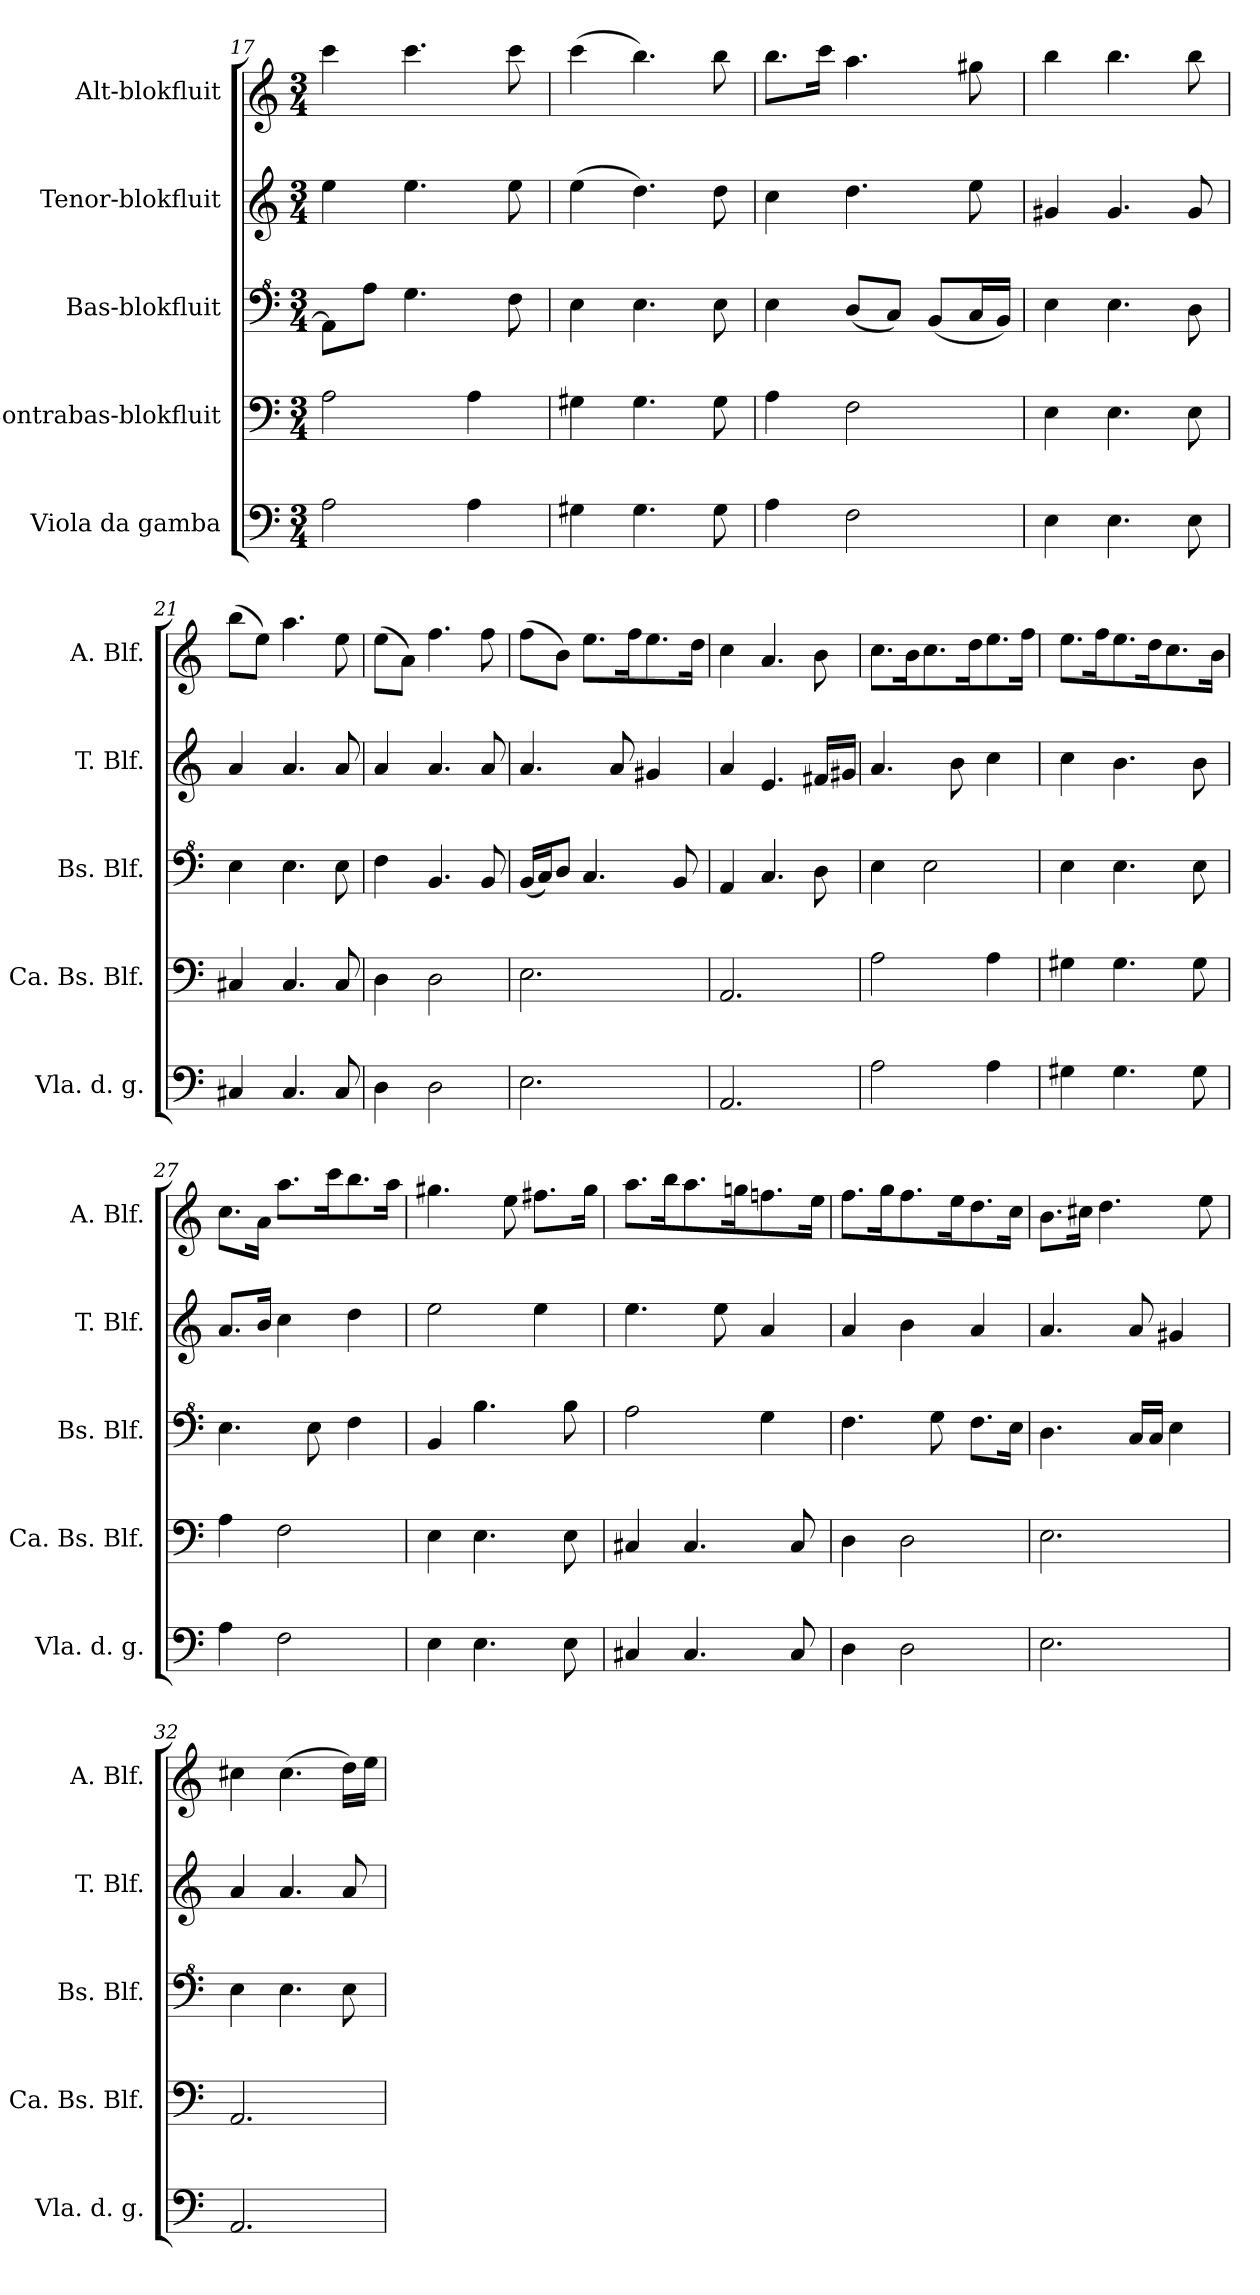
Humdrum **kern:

**kern	**kern	**kern	**kern	**kern
*part5	*part4	*part3	*part2	*part1
*staff5	*staff4	*staff3	*staff2	*staff1
*I"Viola da gamba	*I"Contrabas-blokfluit	*I"Bas-blokfluit	*I"Tenor-blokfluit	*I"Alt-blokfluit
*I'Vla. d. g.	*I'Ca. Bs. Blf.	*I'Bs. Blf.	*I'T. Blf.	*I'A. Blf.
*clefF4	*clefF4	*clefF^4	*clefG2	*clefG2
*k[]	*k[]	*k[]	*k[]	*k[]
*M3/4	*M3/4	*M3/4	*M3/4	*M3/4
=17	=17	=17	=17	=17
2A\	2A\	8A\L]	4ee\	4ccc\
.	.	8a\J	.	.
.	.	4.g\	4.ee\	4.ccc\
4A\	4A\	.	.	.
.	.	8f\	8ee\	8ccc\
=18	=18	=18	=18	=18
4G#X\	4G#X\	4e\	(>4ee\	(>4ccc\
4.G#\	4.G#\	4.e\	4.dd\)	4.bb\)
8G#\	8G#\	8e\	8dd\	8bb\
=19	=19	=19	=19	=19
4A\	4A\	4e\	4cc\	8.bb\L
.	.	.	.	16ccc\Jk
2F\	2F\	(<8d/L	4.dd\	4.aa\
.	.	8c/J)	.	.
.	.	(<8B/L	.	.
.	.	16c/L	8ee\	8gg#X\
.	.	16B/JJ)	.	.
=20	=20	=20	=20	=20
4E\	4E\	4e\	4g#X/	4bb\
4.E\	4.E\	4.e\	4.g#/	4.bb\
8E\	8E\	8d\	8g#/	8bb\
=21	=21	=21	=21	=21
4C#X/	4C#X/	4e\	4a/	(>8bb\L
.	.	.	.	8ee\J)
4.C#/	4.C#/	4.e\	4.a/	4.aa\
8C#/	8C#/	8e\	8a/	8ee\
!!LO:LB:g=z
=22	=22	=22	=22	=22
4D\	4D\	4f\	4a/	(>8ee\L
.	.	.	.	8a\J)
2D\	2D\	4.B/	4.a/	4.ff\
.	.	8B/	8a/	8ff\
=23	=23	=23	=23	=23
2.E\	2.E\	(<16B/LL	4.a/	(>8ff\L
.	.	16c/J)	.	.
.	.	8d/J	.	8b\J)
.	.	4.c/	.	8.ee\L
.	.	.	8a/	.
.	.	.	.	16ff\K
.	.	.	4g#X/	8.ee\
.	.	8B/	.	.
.	.	.	.	16dd\Jk
=24	=24	=24	=24	=24
2.AA/	2.AA/	4A/	4a/	4cc\
.	.	4.c/	4.e/	4.a/
.	.	8d\	16f#X/LL	8b\
.	.	.	16g#X/JJ	.
=25	=25	=25	=25	=25
2A\	2A\	4e\	4.a/	8.cc\L
.	.	.	.	16b\K
.	.	2e\	.	8.cc\
.	.	.	8b\	.
.	.	.	.	16dd\K
4A\	4A\	.	4cc\	8.ee\
.	.	.	.	16ff\Jk
=26	=26	=26	=26	=26
4G#X\	4G#X\	4e\	4cc\	8.ee\L
.	.	.	.	16ff\K
4.G#\	4.G#\	4.e\	4.b\	8.ee\
.	.	.	.	16dd\K
.	.	.	.	8.cc\
8G#\	8G#\	8e\	8b\	.
.	.	.	.	16b\Jk
=27	=27	=27	=27	=27
4A\	4A\	4.e\	8.a/L	8.cc\L
.	.	.	16b/Jk	16a\Jk
2F\	2F\	.	4cc\	8.aa\L
.	.	8e\	.	.
.	.	.	.	16ccc\K
.	.	4f\	4dd\	8.bb\
.	.	.	.	16aa\Jk
!!LO:LB:g=z
=28	=28	=28	=28	=28
4E\	4E\	4B/	2ee\	4.gg#X\
4.E\	4.E\	4.b\	.	.
.	.	.	.	8ee\
.	.	.	4ee\	8.ff#X\L
8E\	8E\	8b\	.	.
.	.	.	.	16gg#\Jk
=29	=29	=29	=29	=29
4C#X/	4C#X/	2a\	4.ee\	8.aa\L
.	.	.	.	16bb\K
4.C#/	4.C#/	.	.	8.aa\
.	.	.	8ee\	.
.	.	.	.	16ggn\K
.	.	4g\	4a/	8.ffn\
8C#/	8C#/	.	.	.
.	.	.	.	16ee\Jk
=30	=30	=30	=30	=30
4D\	4D\	4.f\	4a/	8.ff\L
.	.	.	.	16gg\K
2D\	2D\	.	4b\	8.ff\
.	.	8g\	.	.
.	.	.	.	16ee\K
.	.	8.f\L	4a/	8.dd\
.	.	16e\Jk	.	16cc\Jk
=31	=31	=31	=31	=31
2.E\	2.E\	4.d\	4.a/	8.b\L
.	.	.	.	16cc#X\Jk
.	.	.	.	4.dd\
.	.	16c/LL	8a/	.
.	.	16c/JJ	.	.
.	.	4e\	4g#X/	.
.	.	.	.	8ee\
=32	=32	=32	=32	=32
2.AA/	2.AA/	4e\	4a/	4cc#X\
.	.	4.e\	4.a/	(>4.cc#\
.	.	8e\	8a/	16dd\LL)
.	.	.	.	16ee\JJ
=	=	=	=	=
*-	*-	*-	*-	*-
